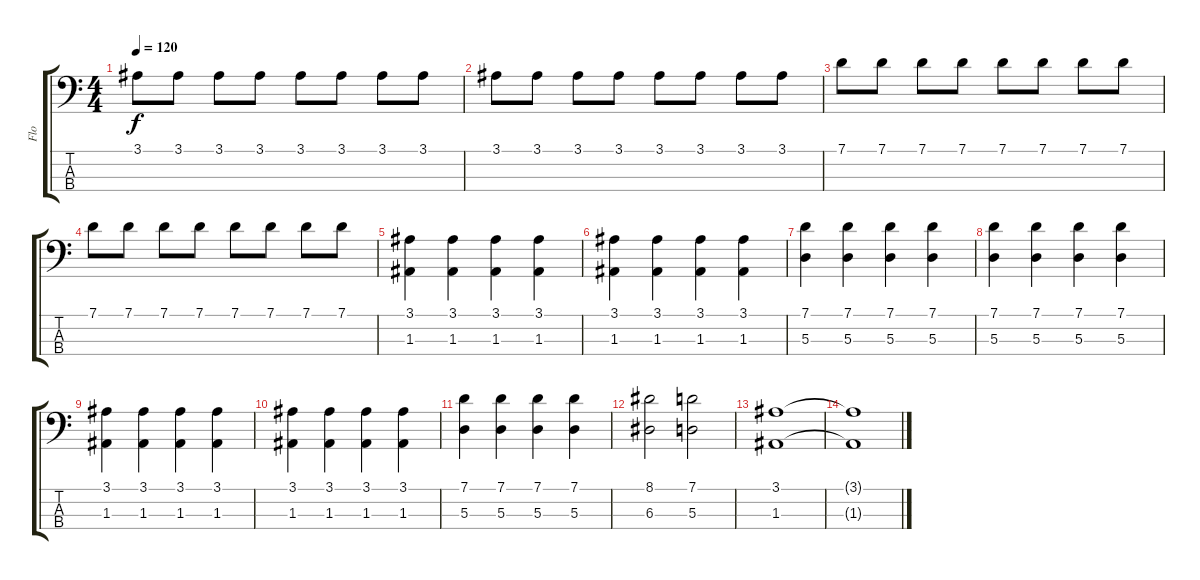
\track ("Flo" "Flo") {instrument electricbassfinger}
\staff {score tabs}
\tuning (G2 D2 A1 E1) {hide}
\ts (4 4)
\tempo 120
\clef f4
\ks c
3.1.8{dy f} 3.1.8 3.1.8 3.1.8 3.1.8 3.1.8 3.1.8 3.1.8 |
3.1.8 3.1.8 3.1.8 3.1.8 3.1.8 3.1.8 3.1.8 3.1.8 |
7.1.8 7.1.8 7.1.8 7.1.8 7.1.8 7.1.8 7.1.8 7.1.8 |
7.1.8 7.1.8 7.1.8 7.1.8 7.1.8 7.1.8 7.1.8 7.1.8 |
(3.1 1.3).4 (3.1 1.3).4 (3.1 1.3).4 (3.1 1.3).4 |
(3.1 1.3).4 (3.1 1.3).4 (3.1 1.3).4 (3.1 1.3).4 |
(7.1 5.3).4 (7.1 5.3).4 (7.1 5.3).4 (7.1 5.3).4 |
(7.1 5.3).4 (7.1 5.3).4 (7.1 5.3).4 (7.1 5.3).4 |
(3.1 1.3).4 (3.1 1.3).4 (3.1 1.3).4 (3.1 1.3).4 |
(3.1 1.3).4 (3.1 1.3).4 (3.1 1.3).4 (3.1 1.3).4 |
(7.1 5.3).4 (7.1 5.3).4 (7.1 5.3).4 (7.1 5.3).4 |
(8.1 6.3).2 (7.1 5.3).2 |
(3.1 1.3).1 |
(3.1{t} 1.3{t}).1
